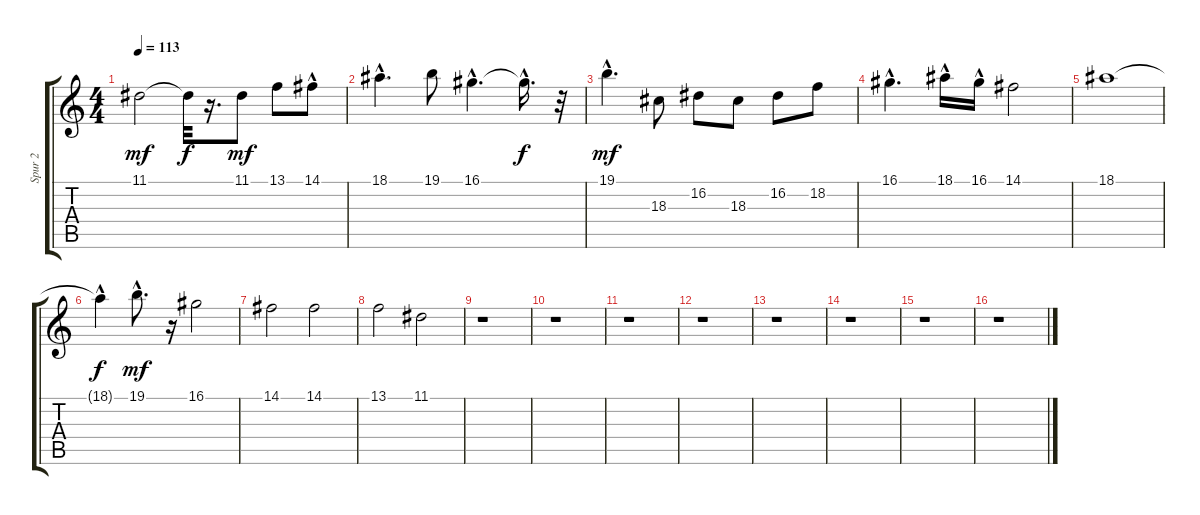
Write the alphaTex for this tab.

\track ("Spur 2" "Spur 2") {instrument clarinet}
\staff {score tabs}
\tuning (E4 B3 G3 D3 A2 E2) {hide}
\ts (4 4)
\tempo 113
\clef g2
\ks c
11.1.2{dy mf} 11.1{t}.32{dy f} r.16{d} 11.1.8{dy mf} 13.1.8 14.1{hac}.8 |
18.1{hac}.4{d} 19.1.8 16.1{hac}.4{d} 16.1{hac t}.16{d dy f} r.32 |
19.1{hac}.4{d dy mf} 18.3.8 16.2.8 18.3.8 16.2.8 18.2.8 |
16.1{hac}.4{d} 18.1{hac}.16 16.1{hac}.16 14.1.2 |
18.1.1 |
18.1{hac t}.4{dy f} 19.1{hac}.8{d dy mf} r.16 16.1.2 |
14.1.2 14.1.2 |
13.1.2 11.1.2 |
r.1 |
r.1 |
r.1 |
r.1 |
r.1 |
r.1 |
r.1 |
r.1
